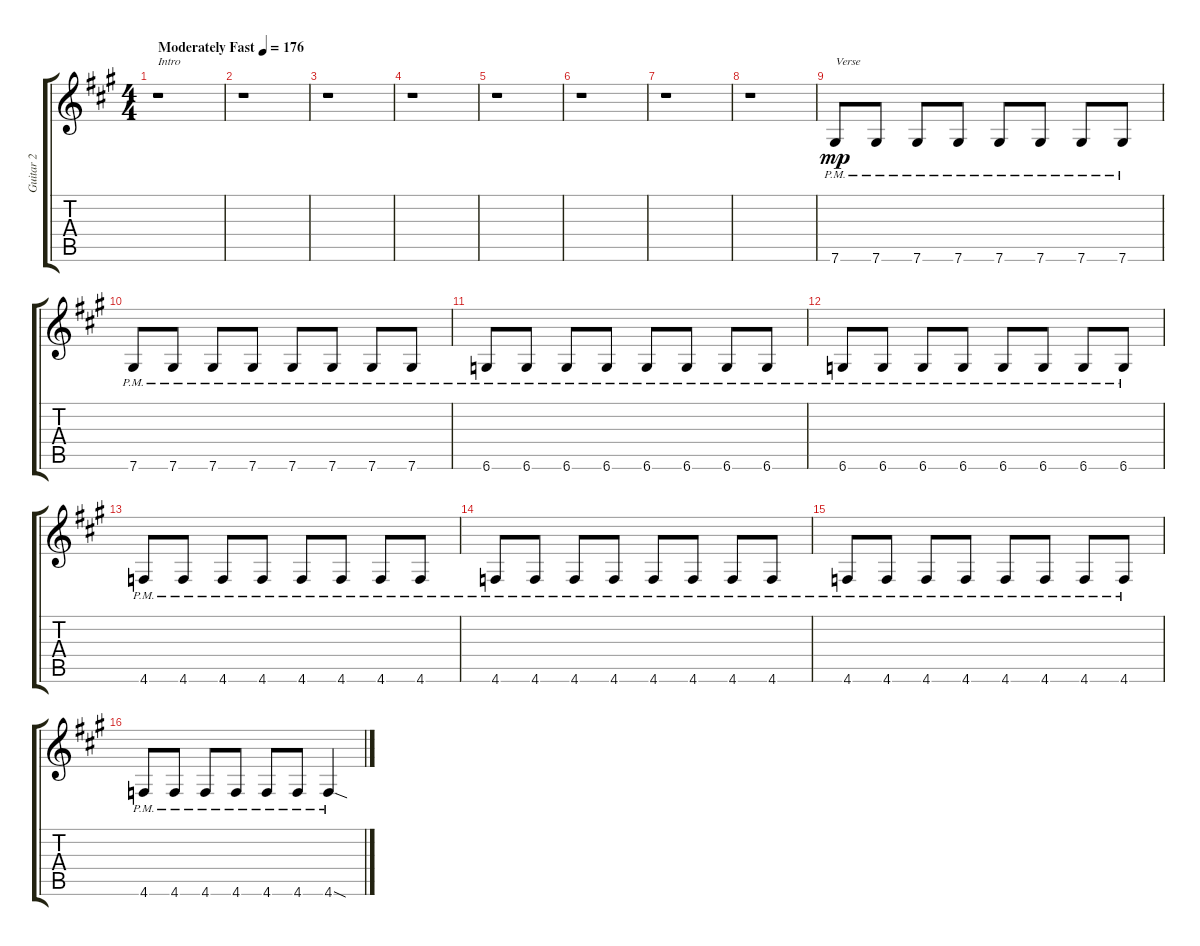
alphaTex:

\track ("Guitar 2" "Guitar 2") {instrument distortionguitar}
\staff {score tabs}
\tuning (Eb4 Bb3 Gb3 Db3 Ab2 Db2) {hide}
\ts (4 4)
\tempo (176 "Moderately Fast")
\clef g2
\ks a
r.1{txt "Intro" dy mp instrument distortionguitar} |
r.1 |
r.1 |
r.1 |
r.1 |
r.1 |
r.1 |
r.1 |
7.6{pm}.8{txt "Verse"} 7.6{pm}.8 7.6{pm}.8 7.6{pm}.8 7.6{pm}.8 7.6{pm}.8 7.6{pm}.8 7.6{pm}.8 |
7.6{pm}.8 7.6{pm}.8 7.6{pm}.8 7.6{pm}.8 7.6{pm}.8 7.6{pm}.8 7.6{pm}.8 7.6{pm}.8 |
6.6{pm}.8 6.6{pm}.8 6.6{pm}.8 6.6{pm}.8 6.6{pm}.8 6.6{pm}.8 6.6{pm}.8 6.6{pm}.8 |
6.6{pm}.8 6.6{pm}.8 6.6{pm}.8 6.6{pm}.8 6.6{pm}.8 6.6{pm}.8 6.6{pm}.8 6.6{pm}.8 |
4.6{pm}.8 4.6{pm}.8 4.6{pm}.8 4.6{pm}.8 4.6{pm}.8 4.6{pm}.8 4.6{pm}.8 4.6{pm}.8 |
4.6{pm}.8 4.6{pm}.8 4.6{pm}.8 4.6{pm}.8 4.6{pm}.8 4.6{pm}.8 4.6{pm}.8 4.6{pm}.8 |
4.6{pm}.8 4.6{pm}.8 4.6{pm}.8 4.6{pm}.8 4.6{pm}.8 4.6{pm}.8 4.6{pm}.8 4.6{pm}.8 |
4.6{pm}.8 4.6{pm}.8 4.6{pm}.8 4.6{pm}.8 4.6{pm}.8 4.6{pm}.8 4.6{sod pm}.4
